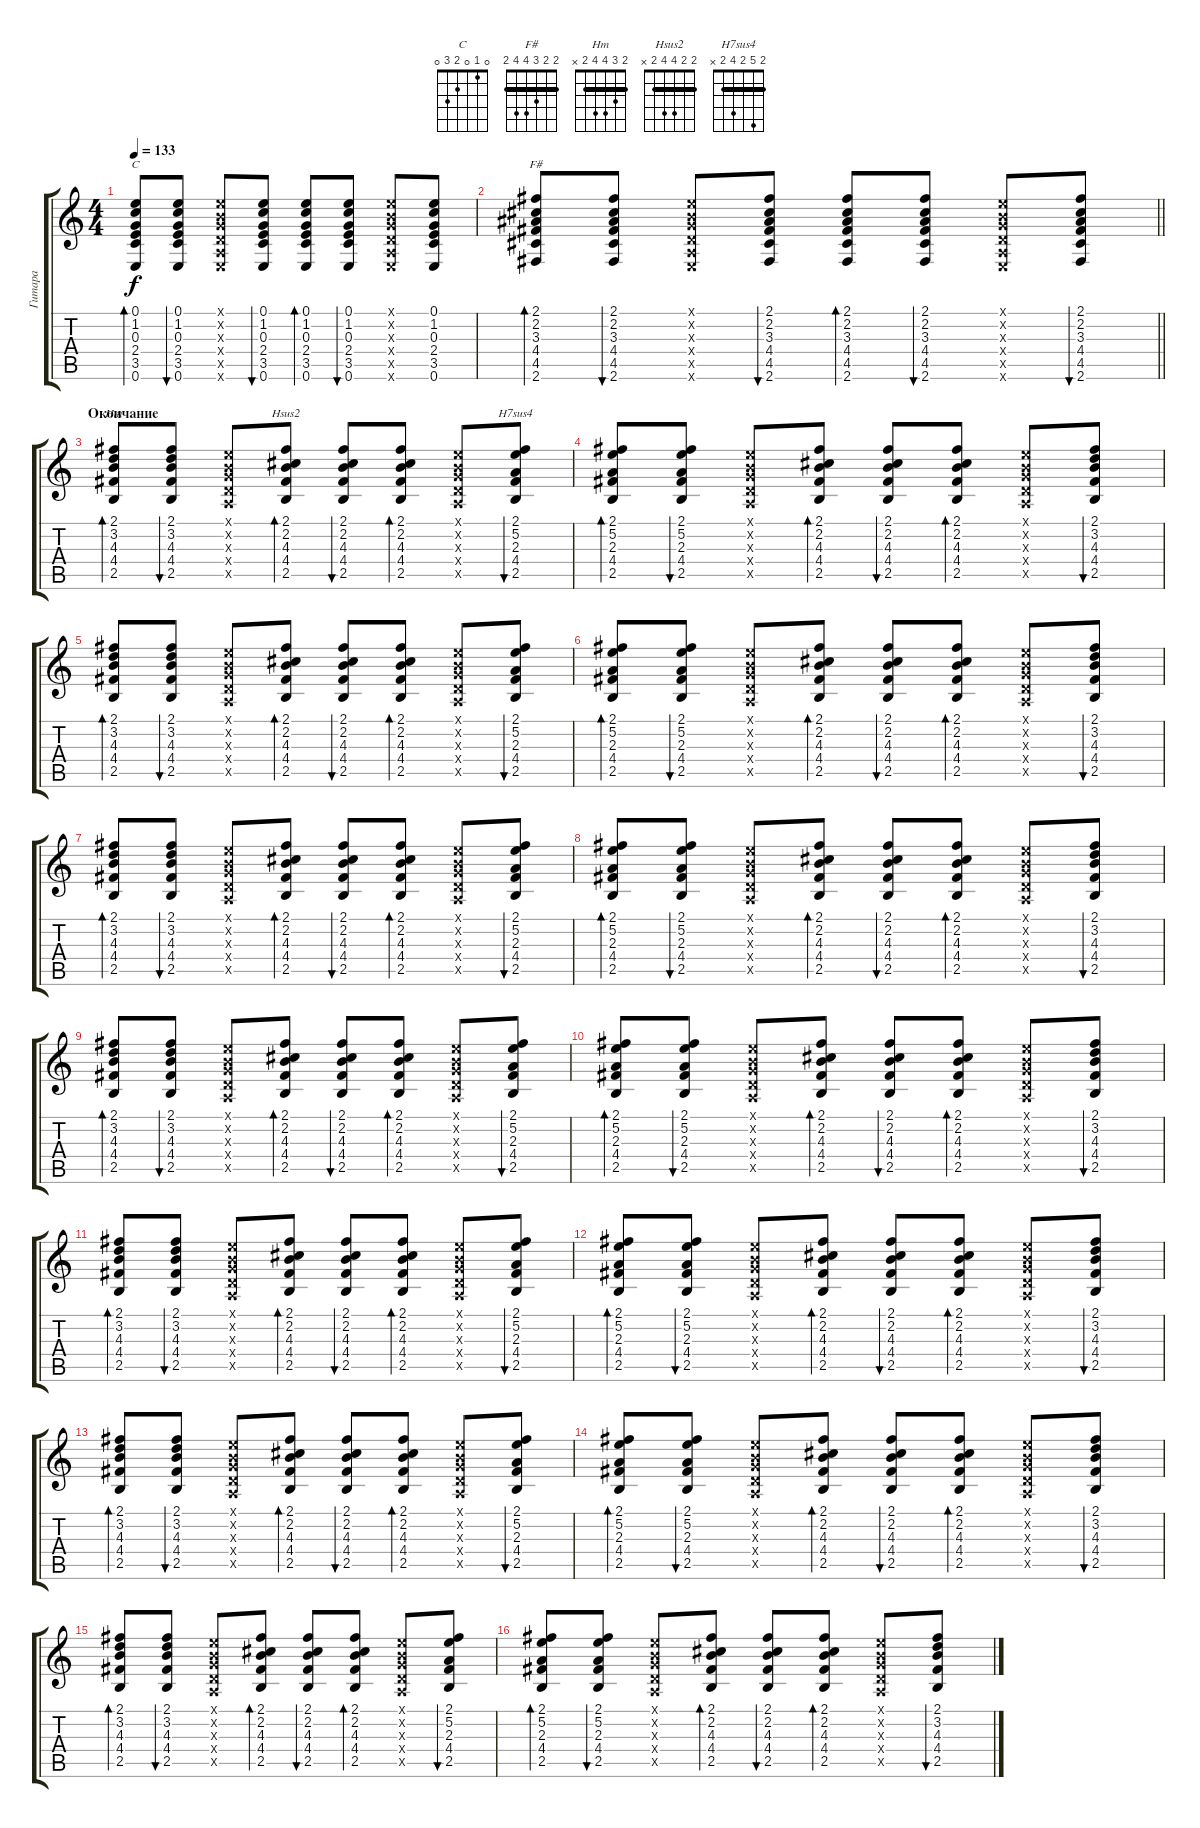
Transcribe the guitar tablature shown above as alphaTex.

\track ("Гитара" "Гитара") {instrument acousticguitarsteel}
\staff {score tabs}
\tuning (E4 B3 G3 D3 A2 E2) {hide}
\chord ("C" 0 1 0 2 3 0)
\chord ("F#" 2 2 3 4 4 2) {barre 2}
\chord ("Hm" 2 3 4 4 2 x) {barre 2}
\chord ("Hsus2" 2 2 4 4 2 x) {barre 2}
\chord ("H7sus4" 2 5 2 4 2 x) {barre 2}
\ts (4 4)
\tempo 133
\clef g2
\ks c
(0.1 1.2 0.3 2.4 3.5 0.6).8{bd 60 ch "C" dy f} (0.1 1.2 0.3 2.4 3.5 0.6).8{bu 60} (0.1{x} 0.2{x} 0.3{x} 0.4{x} 0.5{x} 0.6{x}).8 (0.1 1.2 0.3 2.4 3.5 0.6).8{bu 60} (0.1 1.2 0.3 2.4 3.5 0.6).8{bd 60} (0.1 1.2 0.3 2.4 3.5 0.6).8{bu 60} (0.1{x} 0.2{x} 0.3{x} 0.4{x} 0.5{x} 0.6{x}).8 (0.1 1.2 0.3 2.4 3.5 0.6).8 |
\barLineRight lightlight
(2.1 2.2 3.3 4.4 4.5 2.6).8{bd 60 ch "F#"} (2.1 2.2 3.3 4.4 4.5 2.6).8{bu 60} (0.1{x} 0.2{x} 0.3{x} 0.4{x} 0.5{x} 0.6{x}).8 (2.1 2.2 3.3 4.4 4.5 2.6).8{bu 60} (2.1 2.2 3.3 4.4 4.5 2.6).8{bd 60} (2.1 2.2 3.3 4.4 4.5 2.6).8{bu 60} (0.1{x} 0.2{x} 0.3{x} 0.4{x} 0.5{x} 0.6{x}).8 (2.1 2.2 3.3 4.4 4.5 2.6).8{bu 60} |
\section ("" "Окончание")
(2.1 3.2 4.3 4.4 2.5).8{bd 60 ch "Hm"} (2.1 3.2 4.3 4.4 2.5).8{bu 60} (0.1{x} 0.2{x} 0.3{x} 0.4{x} 0.5{x}).8 (2.1 2.2 4.3 4.4 2.5).8{bd 60 ch "Hsus2"} (2.1 2.2 4.3 4.4 2.5).8{bu 60} (2.1 2.2 4.3 4.4 2.5).8{bd 60} (0.1{x} 0.2{x} 0.3{x} 0.4{x} 0.5{x}).8 (2.1 5.2 2.3 4.4 2.5).8{bu 60 ch "H7sus4"} |
(2.1 5.2 2.3 4.4 2.5).8{bd 60} (2.1 5.2 2.3 4.4 2.5).8{bu 60} (0.1{x} 0.2{x} 0.3{x} 0.4{x} 0.5{x}).8 (2.1 2.2 4.3 4.4 2.5).8{bd 60} (2.1 2.2 4.3 4.4 2.5).8{bu 60} (2.1 2.2 4.3 4.4 2.5).8{bd 60} (0.1{x} 0.2{x} 0.3{x} 0.4{x} 0.5{x}).8 (2.1 3.2 4.3 4.4 2.5).8{bu 60} |
(2.1 3.2 4.3 4.4 2.5).8{bd 60} (2.1 3.2 4.3 4.4 2.5).8{bu 60} (0.1{x} 0.2{x} 0.3{x} 0.4{x} 0.5{x}).8 (2.1 2.2 4.3 4.4 2.5).8{bd 60} (2.1 2.2 4.3 4.4 2.5).8{bu 60} (2.1 2.2 4.3 4.4 2.5).8{bd 60} (0.1{x} 0.2{x} 0.3{x} 0.4{x} 0.5{x}).8 (2.1 5.2 2.3 4.4 2.5).8{bu 60} |
(2.1 5.2 2.3 4.4 2.5).8{bd 60} (2.1 5.2 2.3 4.4 2.5).8{bu 60} (0.1{x} 0.2{x} 0.3{x} 0.4{x} 0.5{x}).8 (2.1 2.2 4.3 4.4 2.5).8{bd 60} (2.1 2.2 4.3 4.4 2.5).8{bu 60} (2.1 2.2 4.3 4.4 2.5).8{bd 60} (0.1{x} 0.2{x} 0.3{x} 0.4{x} 0.5{x}).8 (2.1 3.2 4.3 4.4 2.5).8{bu 60} |
(2.1 3.2 4.3 4.4 2.5).8{bd 60} (2.1 3.2 4.3 4.4 2.5).8{bu 60} (0.1{x} 0.2{x} 0.3{x} 0.4{x} 0.5{x}).8 (2.1 2.2 4.3 4.4 2.5).8{bd 60} (2.1 2.2 4.3 4.4 2.5).8{bu 60} (2.1 2.2 4.3 4.4 2.5).8{bd 60} (0.1{x} 0.2{x} 0.3{x} 0.4{x} 0.5{x}).8 (2.1 5.2 2.3 4.4 2.5).8{bu 60} |
(2.1 5.2 2.3 4.4 2.5).8{bd 60} (2.1 5.2 2.3 4.4 2.5).8{bu 60} (0.1{x} 0.2{x} 0.3{x} 0.4{x} 0.5{x}).8 (2.1 2.2 4.3 4.4 2.5).8{bd 60} (2.1 2.2 4.3 4.4 2.5).8{bu 60} (2.1 2.2 4.3 4.4 2.5).8{bd 60} (0.1{x} 0.2{x} 0.3{x} 0.4{x} 0.5{x}).8 (2.1 3.2 4.3 4.4 2.5).8{bu 60} |
(2.1 3.2 4.3 4.4 2.5).8{bd 60} (2.1 3.2 4.3 4.4 2.5).8{bu 60} (0.1{x} 0.2{x} 0.3{x} 0.4{x} 0.5{x}).8 (2.1 2.2 4.3 4.4 2.5).8{bd 60} (2.1 2.2 4.3 4.4 2.5).8{bu 60} (2.1 2.2 4.3 4.4 2.5).8{bd 60} (0.1{x} 0.2{x} 0.3{x} 0.4{x} 0.5{x}).8 (2.1 5.2 2.3 4.4 2.5).8{bu 60} |
(2.1 5.2 2.3 4.4 2.5).8{bd 60} (2.1 5.2 2.3 4.4 2.5).8{bu 60} (0.1{x} 0.2{x} 0.3{x} 0.4{x} 0.5{x}).8 (2.1 2.2 4.3 4.4 2.5).8{bd 60} (2.1 2.2 4.3 4.4 2.5).8{bu 60} (2.1 2.2 4.3 4.4 2.5).8{bd 60} (0.1{x} 0.2{x} 0.3{x} 0.4{x} 0.5{x}).8 (2.1 3.2 4.3 4.4 2.5).8{bu 60} |
(2.1 3.2 4.3 4.4 2.5).8{bd 60} (2.1 3.2 4.3 4.4 2.5).8{bu 60} (0.1{x} 0.2{x} 0.3{x} 0.4{x} 0.5{x}).8 (2.1 2.2 4.3 4.4 2.5).8{bd 60} (2.1 2.2 4.3 4.4 2.5).8{bu 60} (2.1 2.2 4.3 4.4 2.5).8{bd 60} (0.1{x} 0.2{x} 0.3{x} 0.4{x} 0.5{x}).8 (2.1 5.2 2.3 4.4 2.5).8{bu 60} |
(2.1 5.2 2.3 4.4 2.5).8{bd 60} (2.1 5.2 2.3 4.4 2.5).8{bu 60} (0.1{x} 0.2{x} 0.3{x} 0.4{x} 0.5{x}).8 (2.1 2.2 4.3 4.4 2.5).8{bd 60} (2.1 2.2 4.3 4.4 2.5).8{bu 60} (2.1 2.2 4.3 4.4 2.5).8{bd 60} (0.1{x} 0.2{x} 0.3{x} 0.4{x} 0.5{x}).8 (2.1 3.2 4.3 4.4 2.5).8{bu 60} |
(2.1 3.2 4.3 4.4 2.5).8{bd 60} (2.1 3.2 4.3 4.4 2.5).8{bu 60} (0.1{x} 0.2{x} 0.3{x} 0.4{x} 0.5{x}).8 (2.1 2.2 4.3 4.4 2.5).8{bd 60} (2.1 2.2 4.3 4.4 2.5).8{bu 60} (2.1 2.2 4.3 4.4 2.5).8{bd 60} (0.1{x} 0.2{x} 0.3{x} 0.4{x} 0.5{x}).8 (2.1 5.2 2.3 4.4 2.5).8{bu 60} |
(2.1 5.2 2.3 4.4 2.5).8{bd 60} (2.1 5.2 2.3 4.4 2.5).8{bu 60} (0.1{x} 0.2{x} 0.3{x} 0.4{x} 0.5{x}).8 (2.1 2.2 4.3 4.4 2.5).8{bd 60} (2.1 2.2 4.3 4.4 2.5).8{bu 60} (2.1 2.2 4.3 4.4 2.5).8{bd 60} (0.1{x} 0.2{x} 0.3{x} 0.4{x} 0.5{x}).8 (2.1 3.2 4.3 4.4 2.5).8{bu 60} |
(2.1 3.2 4.3 4.4 2.5).8{bd 60} (2.1 3.2 4.3 4.4 2.5).8{bu 60} (0.1{x} 0.2{x} 0.3{x} 0.4{x} 0.5{x}).8 (2.1 2.2 4.3 4.4 2.5).8{bd 60} (2.1 2.2 4.3 4.4 2.5).8{bu 60} (2.1 2.2 4.3 4.4 2.5).8{bd 60} (0.1{x} 0.2{x} 0.3{x} 0.4{x} 0.5{x}).8 (2.1 5.2 2.3 4.4 2.5).8{bu 60} |
(2.1 5.2 2.3 4.4 2.5).8{bd 60} (2.1 5.2 2.3 4.4 2.5).8{bu 60} (0.1{x} 0.2{x} 0.3{x} 0.4{x} 0.5{x}).8 (2.1 2.2 4.3 4.4 2.5).8{bd 60} (2.1 2.2 4.3 4.4 2.5).8{bu 60} (2.1 2.2 4.3 4.4 2.5).8{bd 60} (0.1{x} 0.2{x} 0.3{x} 0.4{x} 0.5{x}).8 (2.1 3.2 4.3 4.4 2.5).8{bu 60}
